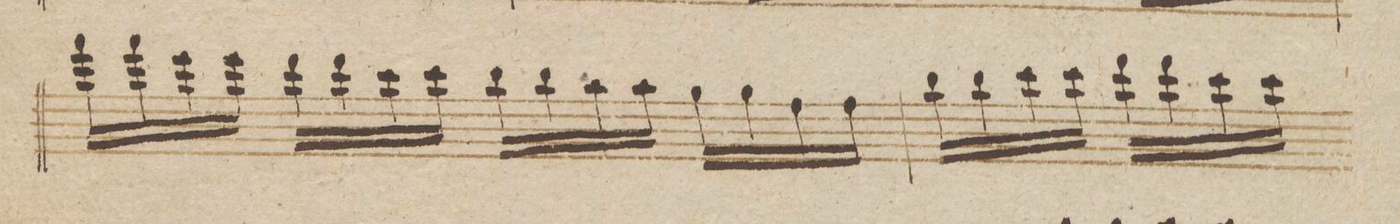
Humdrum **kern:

**kern	**dynam
*I"Violino 1mo	*
*clefG2	*
*k[b-]	*
*met(c)	*
*M4/4	*
16fff\LL	.
16fff\	.
16eee\	.
16eee\JJ	.
16ddd\LL	.
16ddd\	.
16ccc\	.
16ccc\JJ	.
16bb-\LL	.
16bb-\	.
16aa\	.
16aa\JJ	.
16gg\LL	.
16gg\	.
16ff\	.
16ff\JJ	.
=137	=137
16bb-\LL	.
16bb-\	.
16ccc\	.
16ccc\JJ	.
16ddd\LL	.
16ddd\	.
16ccc\	.
16ccc\JJ	.
*-	*-
